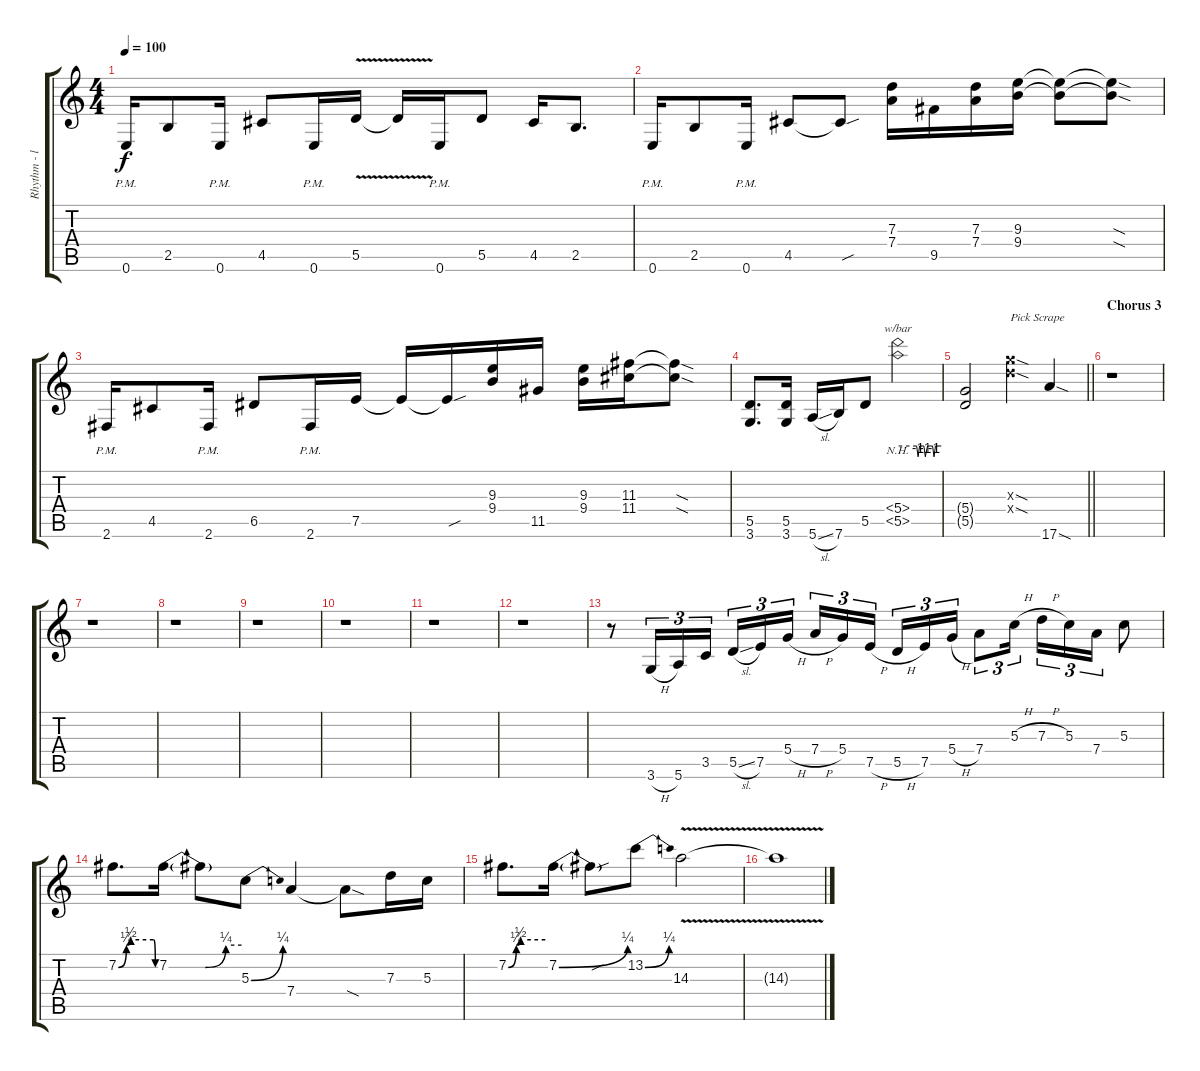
\track ("Rhythm - left (solo)" "Rhythm - l") {instrument distortionguitar}
\staff {score tabs}
\tuning (E4 B3 G3 D3 A2 E2) {hide}
\ts (4 4)
\tempo 100
\clef g2
\ks c
0.6{pm}.16{dy f} 2.5.8 0.6{pm}.16 4.5.8 0.6{pm}.16 5.5{v}.16 5.5{t}.16 0.6{pm}.16 5.5.8 4.5.16 2.5.8{d} |
0.6{pm}.16 2.5.8 0.6{pm}.16 4.5.8 4.5{sou t}.8 (7.3 7.4).16 9.5.16 (7.3 7.4).16 (9.3 9.4).16 (9.3{t} 9.4{t}).8 (9.3{sod t} 9.4{sod t}).8 |
2.6{pm}.16 4.5.8 2.6{pm}.16 6.5.8 2.6{pm}.16 7.5.16 7.5{t}.16 7.5{sou t}.16 (9.3 9.4).16 11.5.16 (9.3 9.4).16 (11.3 11.4).16 (11.3{sod t} 11.4{sod t}).8 |
(5.5 3.6).8{d} (5.5 3.6).16 5.6{sl}.16 7.6.16 5.5.8 (5.4{nh} 5.5{nh}).2{tbe (custom default 0 0 26 0 28 -4 30 0 36 0 38 -4 41 0 48 0 50 -4 52 0 60 0) volume 9} |
\barLineRight lightlight
\ks aminor
(5.4{t} 5.5{t}).2 (12.3{sod x} 12.4{sod x}).4{txt "Pick Scrape"} 17.6{sod}.4 |
\section ("" "Chorus 3")
\ks c
r.1 |
r.1 |
r.1 |
r.1 |
r.1 |
r.1 |
r.1 |
r.8 3.6{h}.16{tu (3 2)} 5.6.16{tu (3 2)} 3.5.16{tu (3 2)} 5.5{sl}.16{tu (3 2)} 7.5.16{tu (3 2)} 5.4{h}.16{tu (3 2) beam splitsecondary} 7.4{h}.16{tu (3 2)} 5.4.16{tu (3 2)} 7.5{h}.16{tu (3 2)} 5.5{h}.16{tu (3 2)} 7.5.16{tu (3 2)} 5.4{h}.16{tu (3 2)} 7.4.8{tu (3 2)} 5.3{h}.16{tu (3 2)} 7.3{h}.16{tu (3 2)} 5.3.16{tu (3 2)} 7.4.16{tu (3 2)} 5.3.8 |
7.2{be (custom 0 0 13 1 20 2 57 2 60 0)}.8{d} 7.2{be (custom 0 0 30 0 47 1 60 1)}.16 7.2{t}.8 5.3{be (bend 0 0 60 1)}.8 7.4.4 7.4{sod t}.8 7.3.16 5.3.16 |
7.2{be (custom 0 0 13 1 20 2 60 2)}.8{d} 7.2{be (bend 0 0 60 1)}.16 7.2{sou t}.8 13.2{be (bend 0 0 60 1)}.8 14.3{v}.2 |
14.3{t}.1
